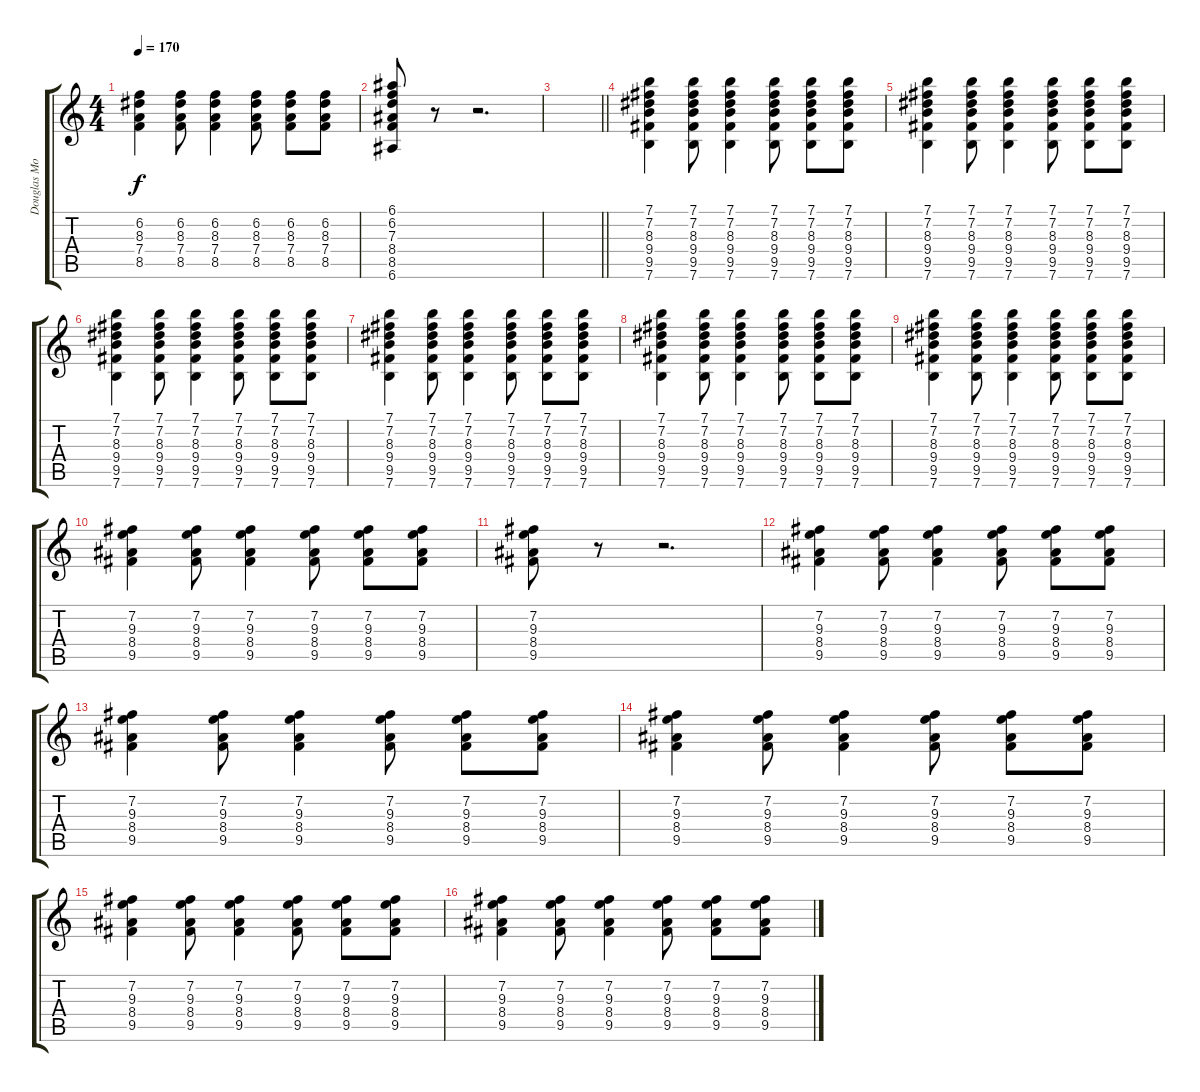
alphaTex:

\track ("Douglas Moeller (Rhythm left)" "Douglas Mo") {instrument electricguitarclean}
\staff {score tabs}
\tuning (E4 B3 G3 D3 A2 E2) {hide}
\ts (4 4)
\tempo 170
\clef g2
\ks c
(6.2 8.3 7.4 8.5).4{dy f} (6.2 8.3 7.4 8.5).8 (6.2 8.3 7.4 8.5).4 (6.2 8.3 7.4 8.5).8 (6.2 8.3 7.4 8.5).8 (6.2 8.3 7.4 8.5).8 |
(6.1 6.2 7.3 8.4 8.5 6.6).8 r.8 r.2{d} |
\barLineRight lightlight
|
(7.1 7.2 8.3 9.4 9.5 7.6).4 (7.1 7.2 8.3 9.4 9.5 7.6).8 (7.1 7.2 8.3 9.4 9.5 7.6).4 (7.1 7.2 8.3 9.4 9.5 7.6).8 (7.1 7.2 8.3 9.4 9.5 7.6).8 (7.1 7.2 8.3 9.4 9.5 7.6).8 |
(7.1 7.2 8.3 9.4 9.5 7.6).4 (7.1 7.2 8.3 9.4 9.5 7.6).8 (7.1 7.2 8.3 9.4 9.5 7.6).4 (7.1 7.2 8.3 9.4 9.5 7.6).8 (7.1 7.2 8.3 9.4 9.5 7.6).8 (7.1 7.2 8.3 9.4 9.5 7.6).8 |
(7.1 7.2 8.3 9.4 9.5 7.6).4 (7.1 7.2 8.3 9.4 9.5 7.6).8 (7.1 7.2 8.3 9.4 9.5 7.6).4 (7.1 7.2 8.3 9.4 9.5 7.6).8 (7.1 7.2 8.3 9.4 9.5 7.6).8 (7.1 7.2 8.3 9.4 9.5 7.6).8 |
(7.1 7.2 8.3 9.4 9.5 7.6).4 (7.1 7.2 8.3 9.4 9.5 7.6).8 (7.1 7.2 8.3 9.4 9.5 7.6).4 (7.1 7.2 8.3 9.4 9.5 7.6).8 (7.1 7.2 8.3 9.4 9.5 7.6).8 (7.1 7.2 8.3 9.4 9.5 7.6).8 |
(7.1 7.2 8.3 9.4 9.5 7.6).4 (7.1 7.2 8.3 9.4 9.5 7.6).8 (7.1 7.2 8.3 9.4 9.5 7.6).4 (7.1 7.2 8.3 9.4 9.5 7.6).8 (7.1 7.2 8.3 9.4 9.5 7.6).8 (7.1 7.2 8.3 9.4 9.5 7.6).8 |
(7.1 7.2 8.3 9.4 9.5 7.6).4 (7.1 7.2 8.3 9.4 9.5 7.6).8 (7.1 7.2 8.3 9.4 9.5 7.6).4 (7.1 7.2 8.3 9.4 9.5 7.6).8 (7.1 7.2 8.3 9.4 9.5 7.6).8 (7.1 7.2 8.3 9.4 9.5 7.6).8 |
(7.2 9.3 8.4 9.5).4 (7.2 9.3 8.4 9.5).8 (7.2 9.3 8.4 9.5).4 (7.2 9.3 8.4 9.5).8 (7.2 9.3 8.4 9.5).8 (7.2 9.3 8.4 9.5).8 |
(7.2 9.3 8.4 9.5).8 r.8 r.2{d} |
(7.2 9.3 8.4 9.5).4 (7.2 9.3 8.4 9.5).8 (7.2 9.3 8.4 9.5).4 (7.2 9.3 8.4 9.5).8 (7.2 9.3 8.4 9.5).8 (7.2 9.3 8.4 9.5).8 |
(7.2 9.3 8.4 9.5).4 (7.2 9.3 8.4 9.5).8 (7.2 9.3 8.4 9.5).4 (7.2 9.3 8.4 9.5).8 (7.2 9.3 8.4 9.5).8 (7.2 9.3 8.4 9.5).8 |
(7.2 9.3 8.4 9.5).4 (7.2 9.3 8.4 9.5).8 (7.2 9.3 8.4 9.5).4 (7.2 9.3 8.4 9.5).8 (7.2 9.3 8.4 9.5).8 (7.2 9.3 8.4 9.5).8 |
(7.2 9.3 8.4 9.5).4 (7.2 9.3 8.4 9.5).8 (7.2 9.3 8.4 9.5).4 (7.2 9.3 8.4 9.5).8 (7.2 9.3 8.4 9.5).8 (7.2 9.3 8.4 9.5).8 |
(7.2 9.3 8.4 9.5).4 (7.2 9.3 8.4 9.5).8 (7.2 9.3 8.4 9.5).4 (7.2 9.3 8.4 9.5).8 (7.2 9.3 8.4 9.5).8 (7.2 9.3 8.4 9.5).8
